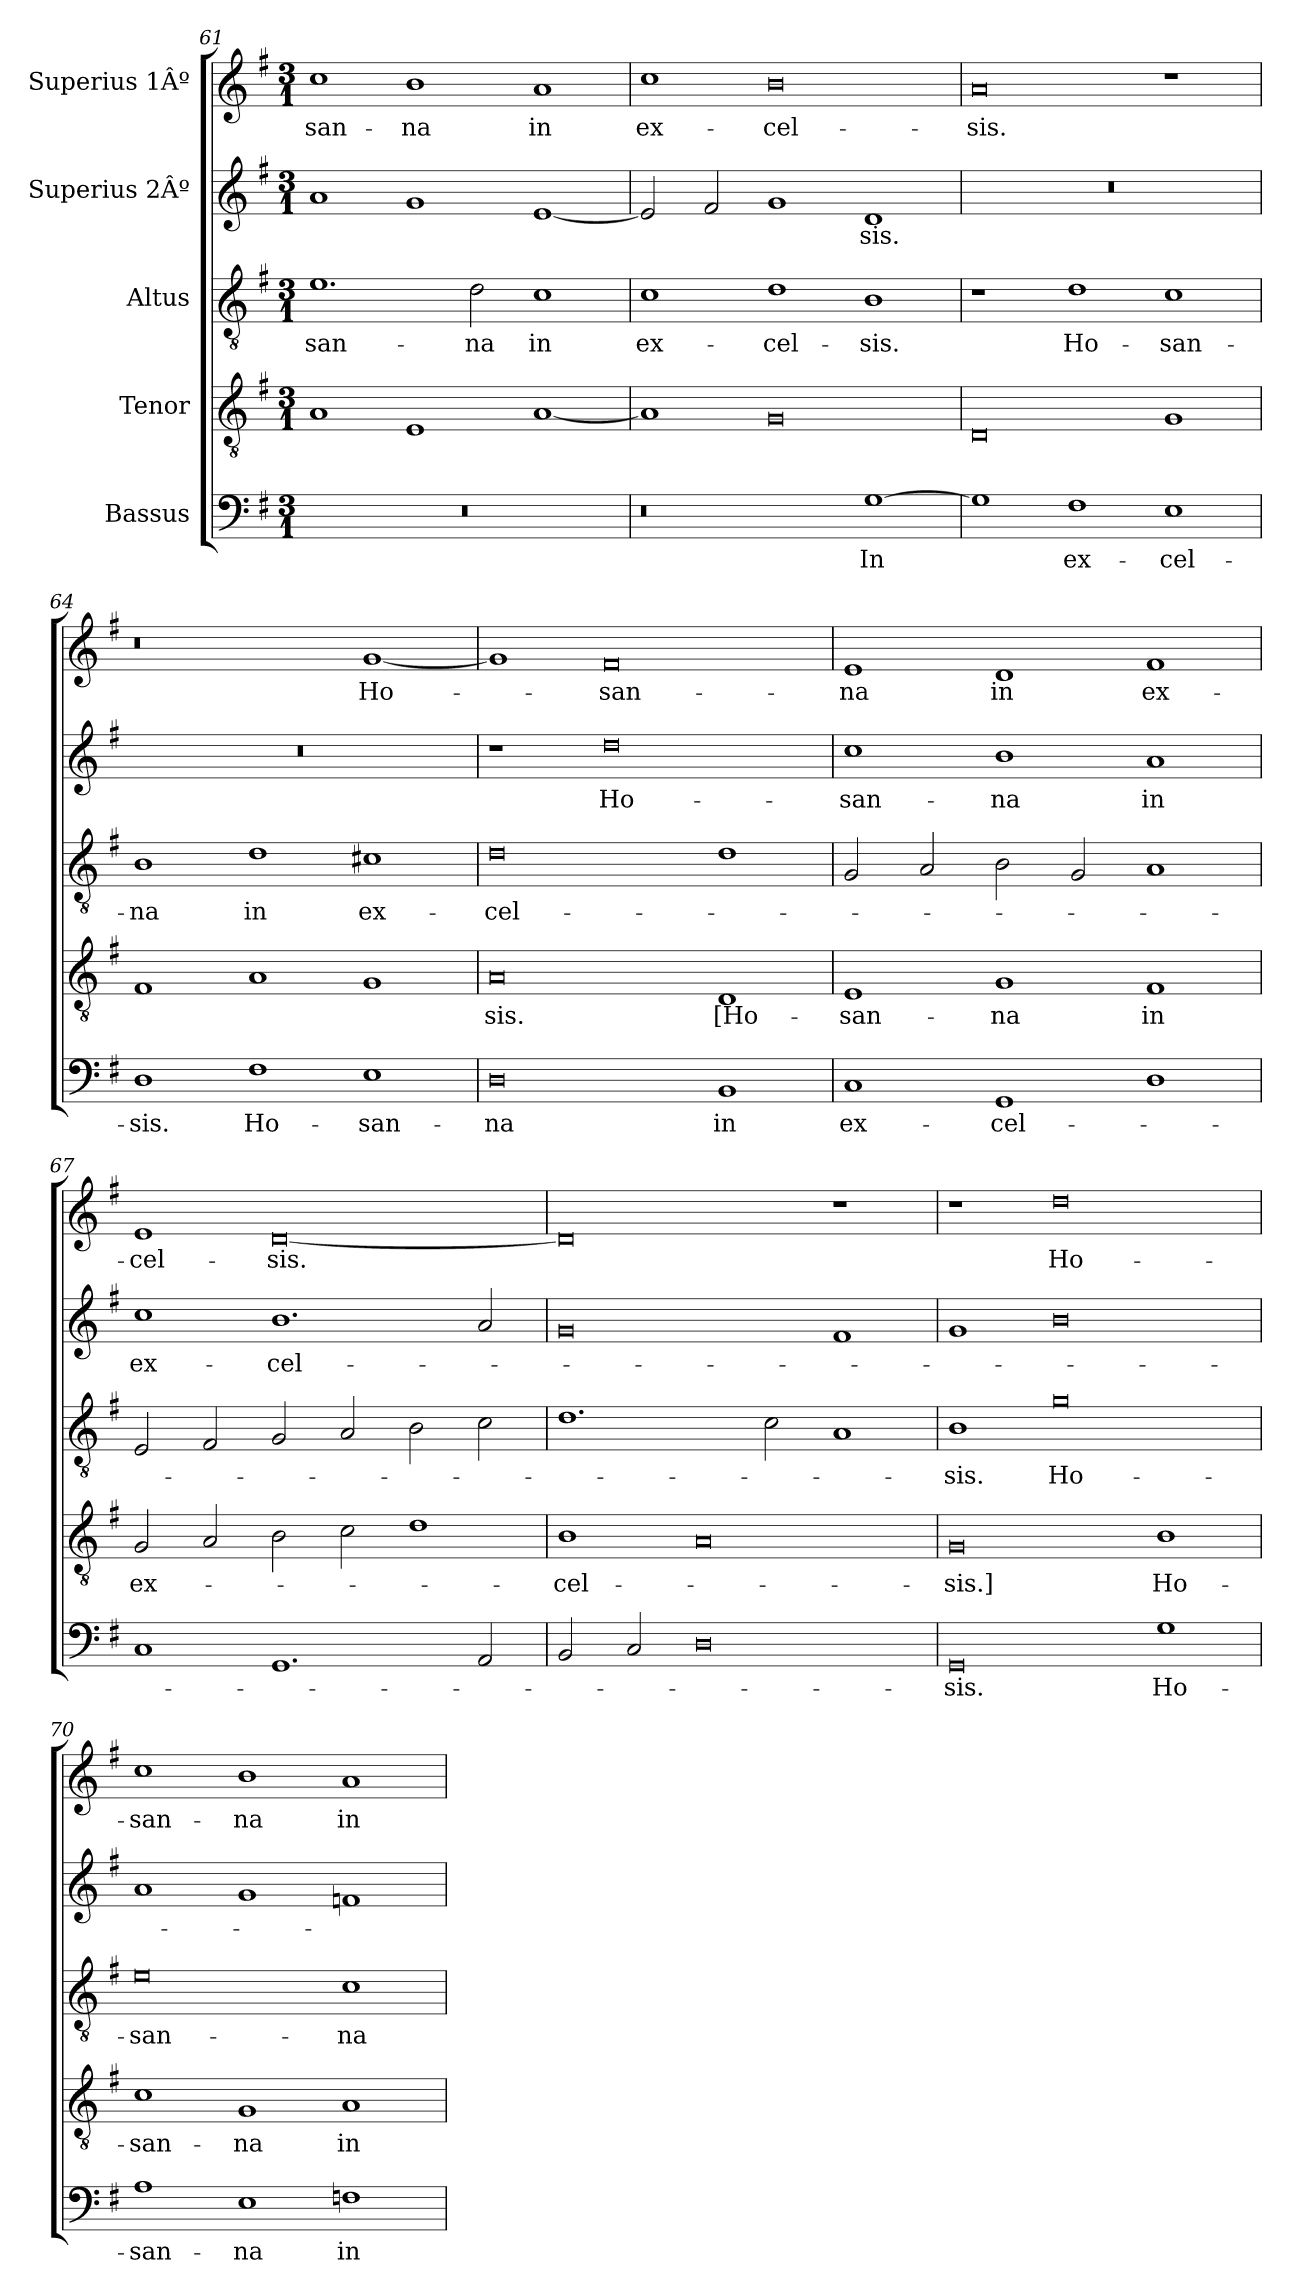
**kern	**text	**kern	**text	**kern	**text	**kern	**text	**kern	**text
*part5	*part5	*part4	*part4	*part3	*part3	*part2	*part2	*part1	*part1
*staff5	*staff5	*staff4	*staff4	*staff3	*staff3	*staff2	*staff2	*staff1	*staff1
*I"Bassus	*	*I"Tenor	*	*I"Altus	*	*I"Superius 2Âº	*	*I"Superius 1Âº	*
*clefF4	*	*clefGv2	*	*clefGv2	*	*clefG2	*	*clefG2	*
*k[f#]	*	*k[f#]	*	*k[f#]	*	*k[f#]	*	*k[f#]	*
*M3/1	*	*M3/1	*	*M3/1	*	*M3/1	*	*M3/1	*
=61	=61	=61	=61	=61	=61	=61	=61	=61	=61
0.r	.	1A/	.	1.e\	-san-	1a/	.	1cc\	-san-
.	.	1E/	.	.	.	1g/	.	1b\	-na
.	.	.	.	2d\	-na	.	.	.	.
.	.	[1A/	.	1c\	in	[1e/	.	1a/	in
=62	=62	=62	=62	=62	=62	=62	=62	=62	=62
0r	.	1A/]	.	1c\	ex-	2e/]	.	1cc\	ex-
.	.	.	.	.	.	2f#/	.	.	.
.	.	0G/	.	1d\	-cel-	1g/	.	0b\	-cel-
[1G\	In	.	.	1B\	-sis.	1d/	-sis.	.	.
=63	=63	=63	=63	=63	=63	=63	=63	=63	=63
1G\]	.	0D/	.	1r	.	0.r	.	0a/	-sis.
1F#\	ex-	.	.	1d\	Ho-	.	.	.	.
1E\	-cel-	1G/	.	1c\	-san-	.	.	1r	.
=64	=64	=64	=64	=64	=64	=64	=64	=64	=64
1D\	-sis.	1F#/	.	1B\	-na	0.r	.	0r	.
1F#\	Ho-	1A/	.	1d\	in	.	.	.	.
1E\	-san-	1G/	.	1c#X\	ex-	.	.	[1g/	Ho-
=65	=65	=65	=65	=65	=65	=65	=65	=65	=65
0D\	-na	0A/	-sis.	0d\	-cel-	1r	.	1g/]	.
.	.	.	.	.	.	0dd\	Ho-	0f#/	-san-
1BB/	in	1D/	[Ho-	1d\	.	.	.	.	.
=66	=66	=66	=66	=66	=66	=66	=66	=66	=66
1C/	ex-	1E/	-san-	2G/	.	1cc\	-san-	1e/	-na
.	.	.	.	2A/	.	.	.	.	.
1GG/	-cel-	1G/	-na	2B\	.	1b\	-na	1d/	in
.	.	.	.	2G/	.	.	.	.	.
1D\	.	1F#/	in	1A/	.	1a/	in	1f#/	ex-
=67	=67	=67	=67	=67	=67	=67	=67	=67	=67
1C/	.	2G/	ex-	2E/	.	1cc\	ex-	1e/	-cel-
.	.	2A/	.	2F#/	.	.	.	.	.
1.GG/	.	2B\	.	2G/	.	1.b\	-cel-	[0d/	-sis.
.	.	2c\	.	2A/	.	.	.	.	.
.	.	1d\	.	2B\	.	.	.	.	.
2AA/	.	.	.	2c\	.	2a/	.	.	.
=68	=68	=68	=68	=68	=68	=68	=68	=68	=68
2BB/	.	1B\	-cel-	1.d\	.	0g/	.	0d/]	.
2C/	.	.	.	.	.	.	.	.	.
0D\	.	0A/	.	.	.	.	.	.	.
.	.	.	.	2c\	.	.	.	.	.
.	.	.	.	1A/	.	1f#/	.	1r	.
=69	=69	=69	=69	=69	=69	=69	=69	=69	=69
0GG/	-sis.	0G/	-sis.]	1B\	-sis.	1g/	.	1r	.
.	.	.	.	0g\	Ho-	0b\	.	0dd\	Ho-
1G\	Ho-	1B\	Ho-	.	.	.	.	.	.
=70	=70	=70	=70	=70	=70	=70	=70	=70	=70
1A\	-san-	1c\	-san-	0e\	-san-	1a/	.	1cc\	-san-
1E\	-na	1G/	-na	.	.	1g/	.	1b\	-na
1Fn\	in	1A/	in	1c\	-na	1fn/	.	1a/	in
=	=	=	=	=	=	=	=	=	=
*-	*-	*-	*-	*-	*-	*-	*-	*-	*-
